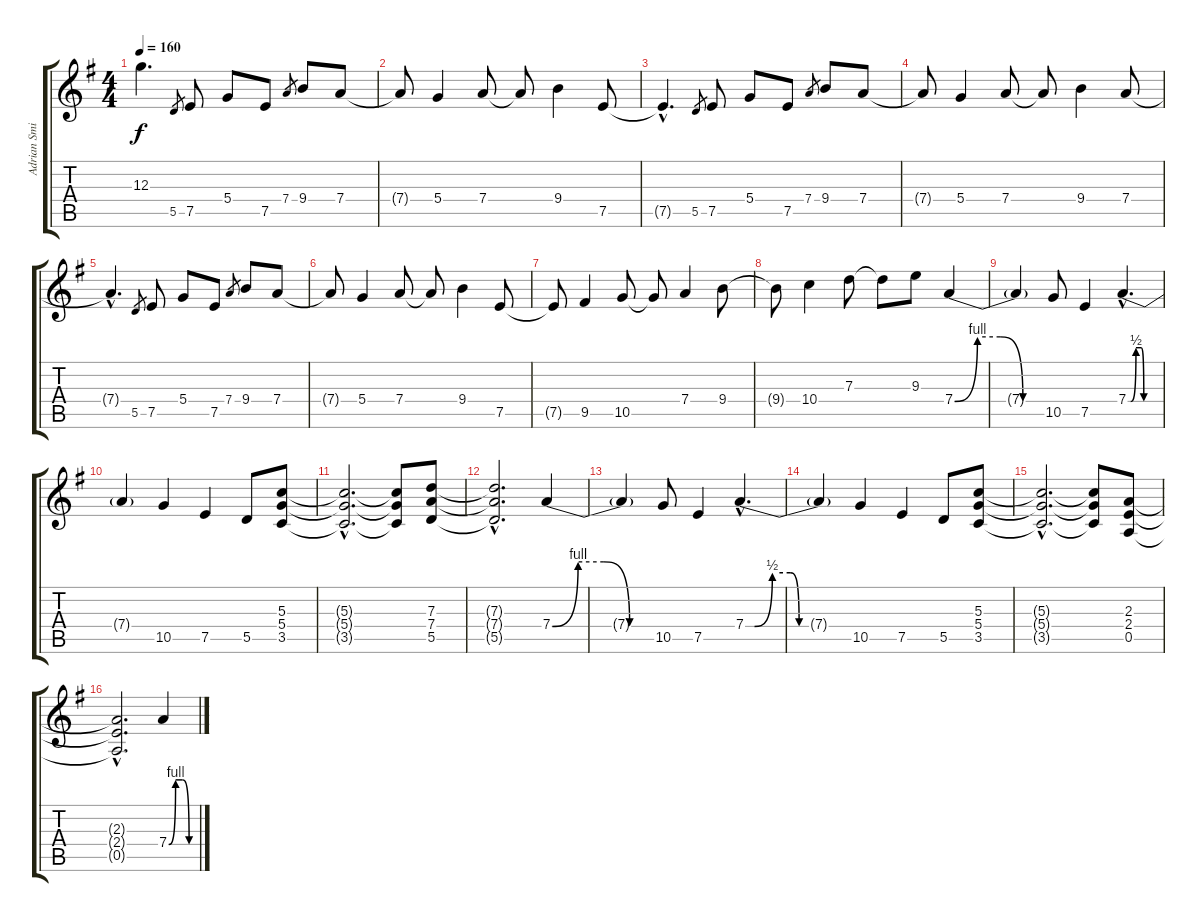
\track ("Adrian Smith" "Adrian Smi") {instrument distortionguitar}
\staff {score tabs}
\tuning (E4 B3 G3 D3 A2 E2) {hide}
\ts (4 4)
\tempo 160
\clef g2
\ks g
12.3{t}.4{d dy f} 5.5.8{gr} 7.5.8{volume 13 balance 16 instrument distortionguitar} 5.4.8 7.5.8 7.4.8{gr} 9.4.8 7.4.8 |
7.4{t}.8 5.4.4 7.4.8 7.4{t}.8 9.4.4 7.5.8 |
7.5{hac t}.4{d} 5.5.8{gr} 7.5.8 5.4.8 7.5.8 7.4.8{gr} 9.4.8 7.4.8 |
7.4{t}.8 5.4.4 7.4.8 7.4{t}.8 9.4.4 7.4.8 |
7.4{hac t}.4{d} 5.5.8{gr} 7.5.8 5.4.8 7.5.8 7.4.8{gr} 9.4.8 7.4.8 |
7.4{t}.8 5.4.4 7.4.8 7.4{t}.8 9.4.4 7.5.8 |
7.5{t}.8 9.5.4 10.5.8 10.5{t}.8 7.4.4 9.4.8 |
9.4{t}.8 10.4.4 7.3.8 7.3{t}.8 9.3.8 7.4{be (custom 0 0 15 4 30 4 45 0 60 0)}.4 |
7.4{t}.4 10.5.8 7.5.4 7.4{be (custom 0 0 5 0 15 2 25 2 30 0 60 0) hac}.4{d} |
7.4{t}.4 10.5.4 7.5.4 5.5.8 (5.3 5.4 3.5).8 |
(5.3{hac t} 5.4{hac t} 3.5{hac t}).2{d} (5.3{t} 5.4{t} 3.5{t}).8 (7.3 7.4 5.5).8 |
(7.3{hac t} 7.4{hac t} 5.5{hac t}).2{d} 7.4{be (custom 0 0 15 4 30 4 45 0 60 0)}.4 |
7.4{t}.4 10.5.8 7.5.4 7.4{be (custom 0 0 5 0 15 2 25 2 30 0 60 0) hac}.4{d} |
7.4{t}.4 10.5.4 7.5.4 5.5.8 (5.3 5.4 3.5).8 |
(5.3{hac t} 5.4{hac t} 3.5{hac t}).2{d} (5.3{t} 5.4{t} 3.5{t}).8 (2.3 2.4 0.5).8 |
(2.3{hac t} 2.4{hac t} 0.5{hac t}).2{d} 7.4{be (custom 0 0 15 4 30 4 45 0 60 0)}.4
